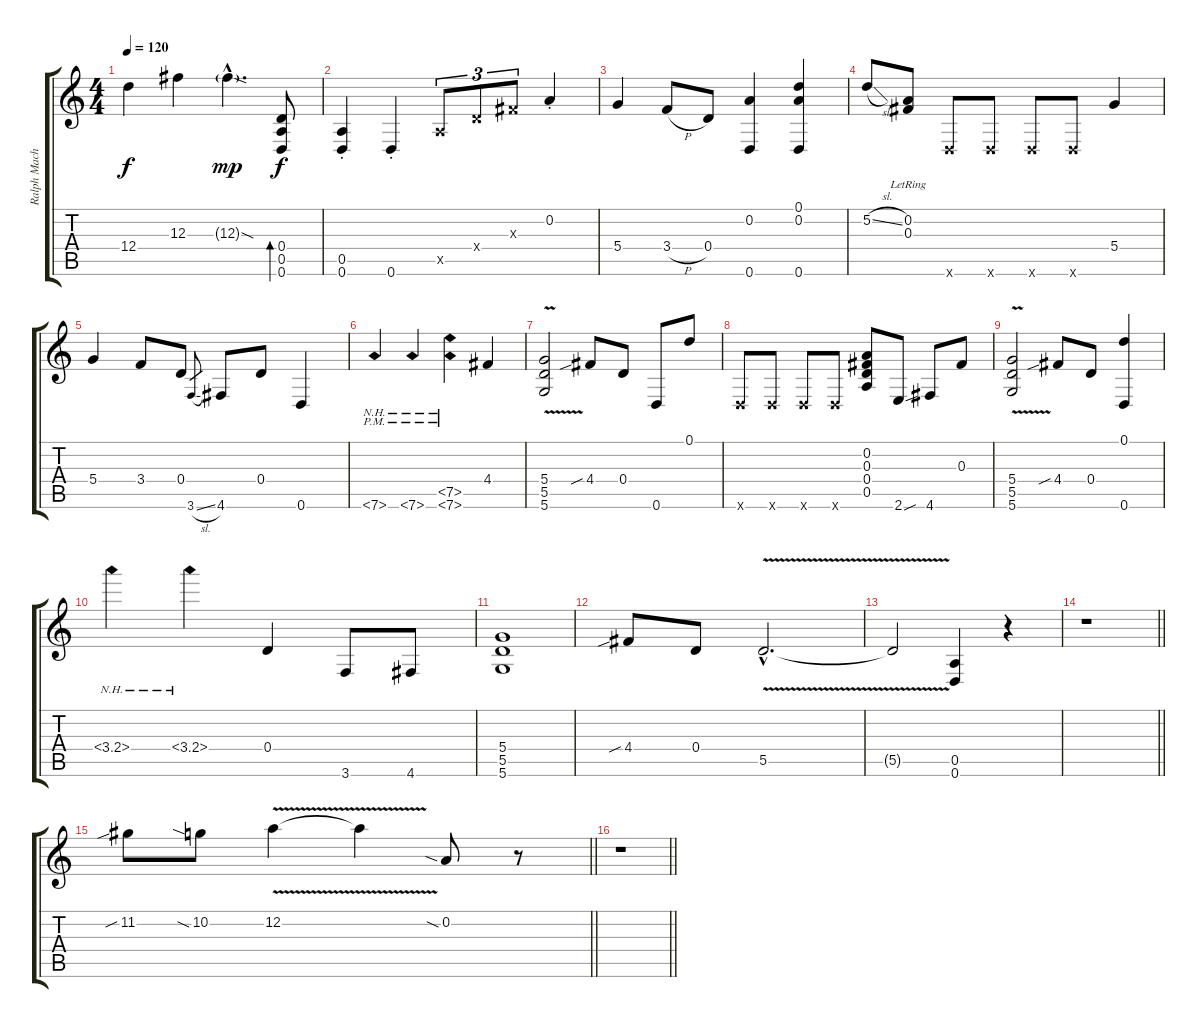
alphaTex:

\track ("Ralph Machio (open D)" "Ralph Mach") {instrument electricguitarclean}
\staff {score tabs}
\tuning (D4 A3 Gb3 D3 A2 D2) {hide}
\ts (4 4)
\tempo 120
\clef g2
\ks c
12.4{t}.4{dy f} 12.3.4 12.3{sod g hac}.4{d dy mp} (0.4 0.5 0.6).8{bd 240 dy f} |
(0.5{st} 0.6{st}).4 0.6{st}.4 0.5{x}.8{tu (3 2)} 0.4{x}.8{tu (3 2)} 0.3{x}.8{tu (3 2)} 0.2{st}.4 |
5.4.4 3.4{h}.8 0.4.8 (0.2 0.6).4 (0.1 0.2 0.6).4 |
5.2{sl}.8 (0.2{lr} 0.3{lr}).8 0.6{x}.8 0.6{x}.8 0.6{x}.8 0.6{x}.8 5.4.4 |
5.4.4 3.4.8 0.4.8 3.6{sl}.8{gr} 4.6.8 0.4.8 0.6.4 |
7.6{nh pm}.4 7.6{nh pm}.4 (7.5{nh pm} 7.6{nh pm}).4 4.4.4 |
(5.4{v} 5.5{v} 5.6{v}).2 4.4{sib}.8 0.4.8 0.6.8 0.1.8 |
0.6{x}.8 0.6{x}.8 0.6{x}.8 0.6{x}.8 (0.2 0.3 0.4 0.5).8 2.6{sou}.8 4.6.8 0.3.8 |
(5.4{v} 5.5{v} 5.6{v}).2 4.4{sib}.8 0.4.8 (0.1 0.6).4 |
3.4{nh}.4 3.4{nh}.4 0.4.4 3.6.8 4.6.8 |
(5.4 5.5 5.6).1 |
4.4{sib}.8 0.4.8 5.5{v hac}.2{d} |
5.5{t}.2 (0.5 0.6).4 r.4 |
\barLineRight lightlight
r.1 |
\barLineRight lightlight
11.2{sib}.8 10.2{sia}.8 12.2{v}.4 12.2{t}.4 0.2{sia}.8 r.8 |
\barLineRight lightlight
r.1
